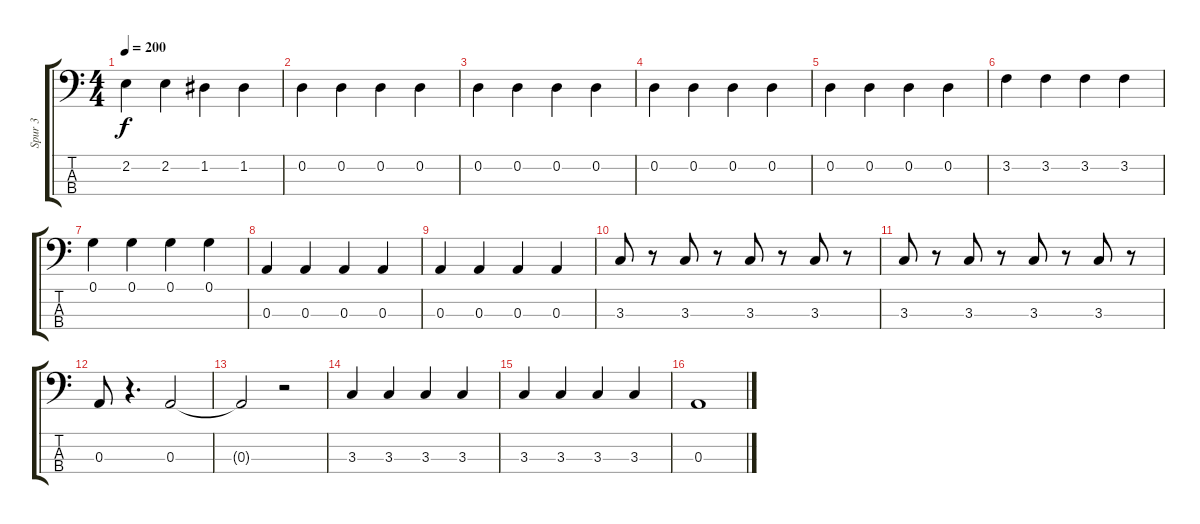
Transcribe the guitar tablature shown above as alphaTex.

\track ("Spur 3" "Spur 3") {instrument electricbassfinger}
\staff {score tabs}
\tuning (G2 D2 A1 E1) {hide}
\ts (4 4)
\tempo 200
\clef f4
\ks c
2.2.4{dy f} 2.2.4 1.2.4 1.2.4 |
0.2.4 0.2.4 0.2.4 0.2.4 |
0.2.4 0.2.4 0.2.4 0.2.4 |
0.2.4 0.2.4 0.2.4 0.2.4 |
0.2.4 0.2.4 0.2.4 0.2.4 |
3.2.4 3.2.4 3.2.4 3.2.4 |
0.1.4 0.1.4 0.1.4 0.1.4 |
0.3.4 0.3.4 0.3.4 0.3.4 |
0.3.4 0.3.4 0.3.4 0.3.4 |
3.3.8 r.8 3.3.8 r.8 3.3.8 r.8 3.3.8 r.8 |
3.3.8 r.8 3.3.8 r.8 3.3.8 r.8 3.3.8 r.8 |
0.3.8 r.4{d} 0.3.2 |
0.3{t}.2 r.2 |
3.3.4 3.3.4 3.3.4 3.3.4 |
3.3.4 3.3.4 3.3.4 3.3.4 |
0.3.1
